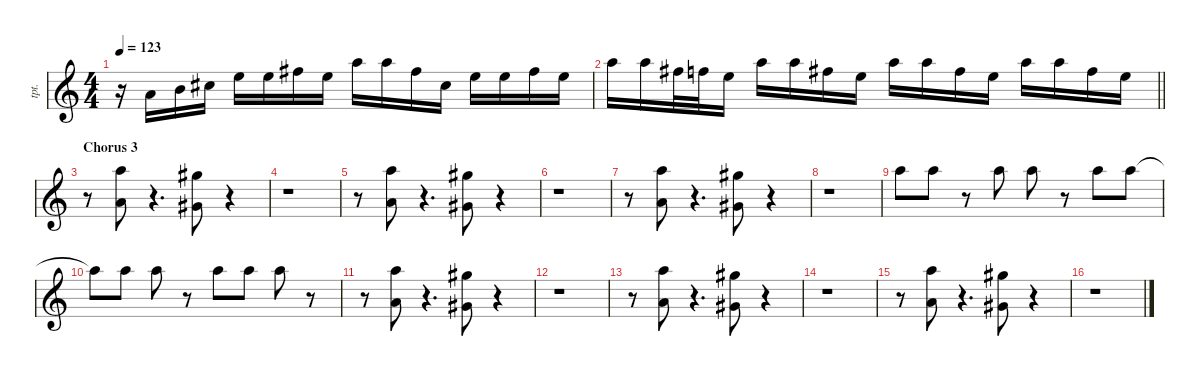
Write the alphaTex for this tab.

\defaultSystemsLayout 4
\hideDynamics
\bracketExtendMode nobrackets
\otherSystemsTrackNameOrientation horizontal
\track ("Brass" "tpt.") {defaultSystemsLayout 4 instrument brasssection}
\staff {score}
\tuning (E4 B3 G3 D3 A2 E2)
\ts (4 4)
\tempo 123
\clef g2
\ks c
r.16{dy ff beam Down} 5.1.16{beam Down} 7.1.16{beam Down} 9.1{acc #}.16{beam Down} 12.1.16{beam Down} 12.1.16{beam Down} 14.1{acc #}.16{beam Down} 12.1.16{beam Down} 17.1.16{beam Down} 17.1.16{beam Down} 14.1{acc #}.16{beam Down} 14.2{acc #}.16{beam Down} 12.1.16{beam Down} 12.1.16{beam Down} 14.1{acc #}.16{beam Down} 12.1.16{beam Down} |
\barLineRight lightlight
17.1.16{beam Down} 17.1.16{beam Down} 14.1{acc #}.32{beam Down} 13.1.32{beam Down} 12.1.16{beam Down} 17.1.16{beam Down} 17.1.16{beam Down} 14.1{acc #}.16{beam Down} 12.1.16{beam Down} 17.1.16{beam Down} 17.1.16{beam Down} 14.1{acc #}.16{beam Down} 12.1.16{beam Down} 17.1.16{beam Down} 17.1.16{beam Down} 14.1{acc #}.16{beam Down} 12.1.16{beam Down} |
\section ("" "Chorus 3")
r.8{beam Down} (17.1 14.3).8{beam Down} r.4{d beam Down} (16.1{acc #} 18.4{acc #}).8{beam Down} r.4{beam Down} |
r.1{beam Down} |
r.8{beam Down} (17.1 19.4).8{beam Down} r.4{d beam Down} (16.1{acc #} 18.4{acc #}).8{beam Down} r.4{beam Down} |
r.1{beam Down} |
r.8{beam Down} (17.1 19.4).8{beam Down} r.4{d beam Down} (16.1{acc #} 18.4{acc #}).8{beam Down} r.4{beam Down} |
r.1{beam Down} |
17.1.8{beam Down} 17.1.8{beam Down} r.8{beam Down} 17.1.8{beam Down} 17.1.8{beam Down} r.8{beam Down} 17.1.8{beam Down} 17.1.8{beam Down} |
17.1{t}.8{beam Down} 17.1.8{beam Down} 17.1.8{beam Down} r.8{beam Down} 17.1.8{beam Down} 17.1.8{beam Down} 17.1.8{beam Down} r.8{beam Down} |
r.8{beam Down} (17.1 19.4).8{beam Down} r.4{d beam Down} (16.1{acc #} 18.4{acc #}).8{beam Down} r.4{beam Down} |
r.1{beam Down} |
r.8{beam Down} (17.1 19.4).8{beam Down} r.4{d beam Down} (16.1{acc #} 18.4{acc #}).8{beam Down} r.4{beam Down} |
r.1{beam Down} |
r.8{beam Down} (17.1 19.4).8{beam Down} r.4{d beam Down} (16.1{acc #} 18.4{acc #}).8{beam Down} r.4{beam Down} |
r.1{beam Down}
